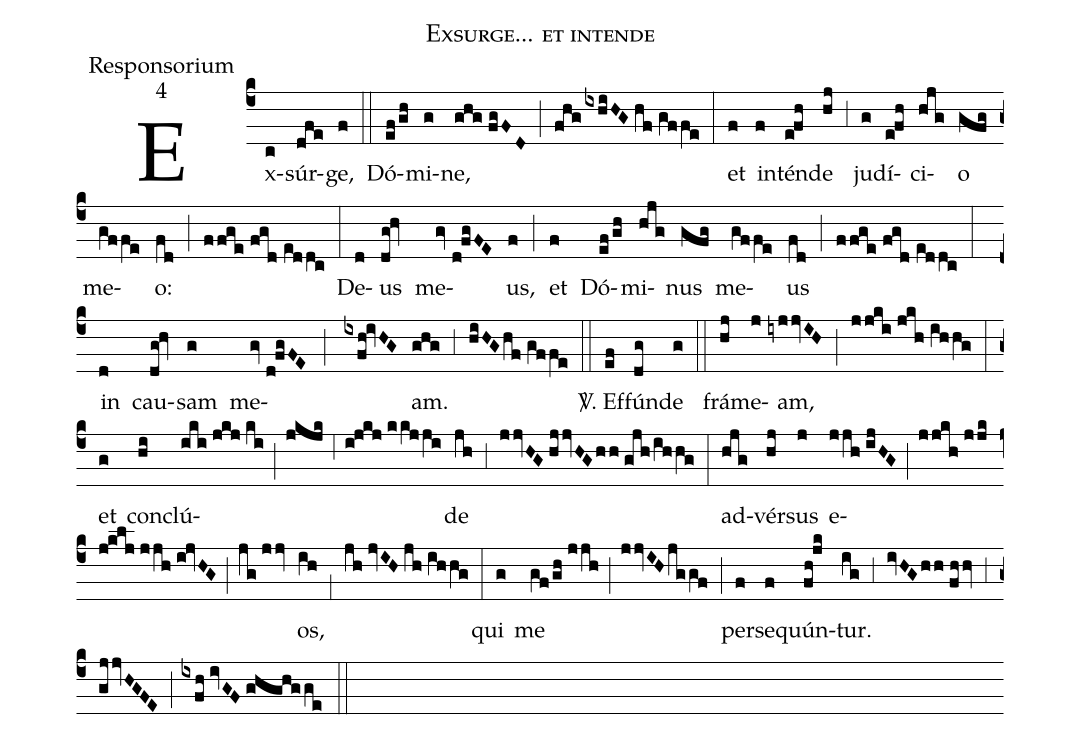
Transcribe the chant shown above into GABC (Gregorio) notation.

name:Exsurge... et intende;
office-part:Responsorium;
mode:4;
%%
(c4) Ex(c)súr(dfe)ge,(f) (::)
Dó(ef/gh)mi(g)ne,(ghg//fgFD) (;) (fhg/ixhiHG//hf//gffe) (:)
et(f) in(f)tén(e!fh)de(hj) (,3) ju(g)dí(e!fh)ci(hjg)o(gfg) me(gffe)o:(fd) (;) (ffge//fgd//eddc) (:)
De(d)us(dg!hv) me(gv//d!fgFE)us,(f) (;) et(f) Dó(ef/gh)mi(hjg)nus(gfg) me(gffe)us(fd) (;) (ffge//fgd//eddc) (:)
in(d) cau(dg!hv)sam(g) me(gv//d!fgFE;ixfh!ivHG)am.(ghg) (,3) (hiHG/hf//gffe) (::)

<sp>V/</sp>. Ef(ef)fún(dg)de(g) (::)
frá(hj)me(j)am,(iyjjvIH) (;) (jjki//jkh//ihhg) (:)
et(g) con(hi)clú(iki//jkj//ki;jkjk;6i!jkj//kkjji)de(jh) (,3) (jjvHG//hjjvHG/hh//gjh/ihhg) (:)
ad(hjg)vér(hj)sus(j) e(jjh//ijHG;jjkh//jjk//j!klj//jjh//i!jvHG;jg//jjv)os,(ih) (,1) (jh//jvIH//jh//ihhg) (:)
qui(g) me(gf/gh//jjh;jjvIH/jggf) (;) per(f)se(f)quún(fh!jk)tur.(ig) (,3) (ivHG/hh//fhhv) (,3) (gjjvHGFE) (;) (ixfh//ivGF//ghghgge) (::)
